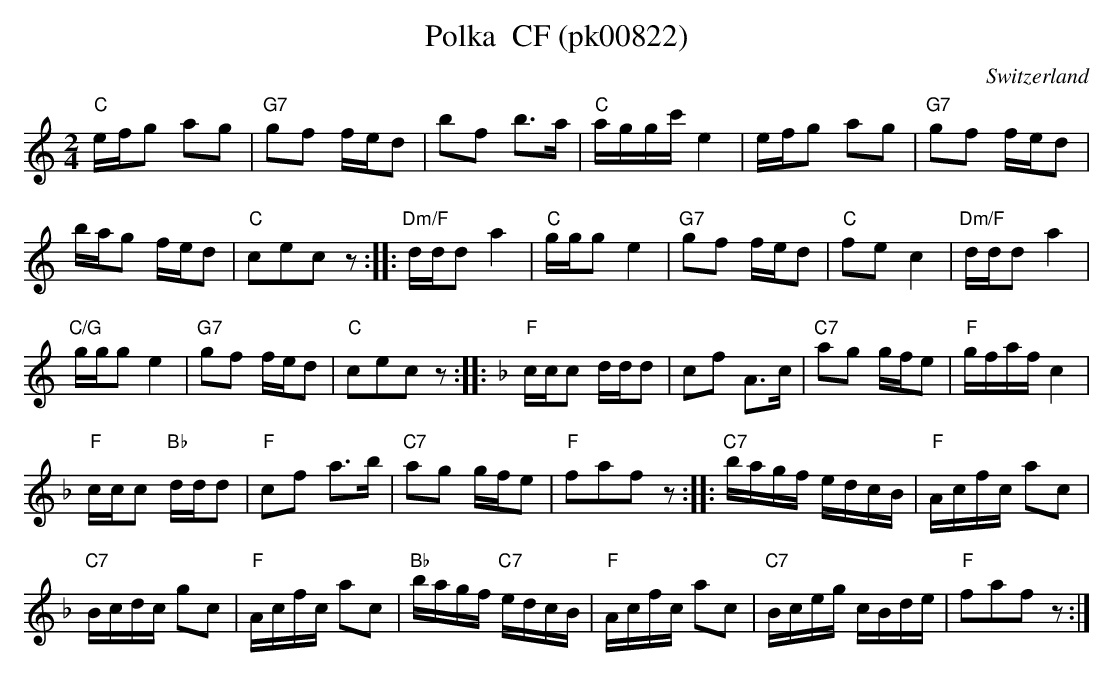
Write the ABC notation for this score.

X:1
T:Polka  CF (pk00822)
O:Switzerland
M:2/4
L:1/16
K:C major
"C"efg2 a2g2 | "G7"g2f2 fed2 | b2f2 b3a | "C"aggc' e4 | efg2 a2g2 | "G7"g2f2 fed2 |
bag2 fed2 | "C"c2e2c2z2 :: "Dm/F"ddd2a4 | "C"ggg2e4 | "G7"g2f2 fed2 | "C"f2e2c4 |  "Dm/F"ddd2a4 |
"C/G"ggg2e4 | "G7"g2f2 fed2 | "C"c2e2c2z2 :: [K:F] "F"ccc2 ddd2 | c2f2 A3c | "C7"a2g2 gfe2 | "F"gfafc4 |
"F"ccc2 "Bb"ddd2 | "F"c2f2 a3b | "C7"a2g2 gfe2 | "F"f2a2f2z2 :: "C7"bagf edcB | "F"Acfc a2c2 |
"C7"Bcdc g2c2 | "F"Acfc a2c2 | "Bb"bagf "C7"edcB | "F"Acfc a2c2 | "C7"Bceg cBde | "F"f2a2f2z2 :|
